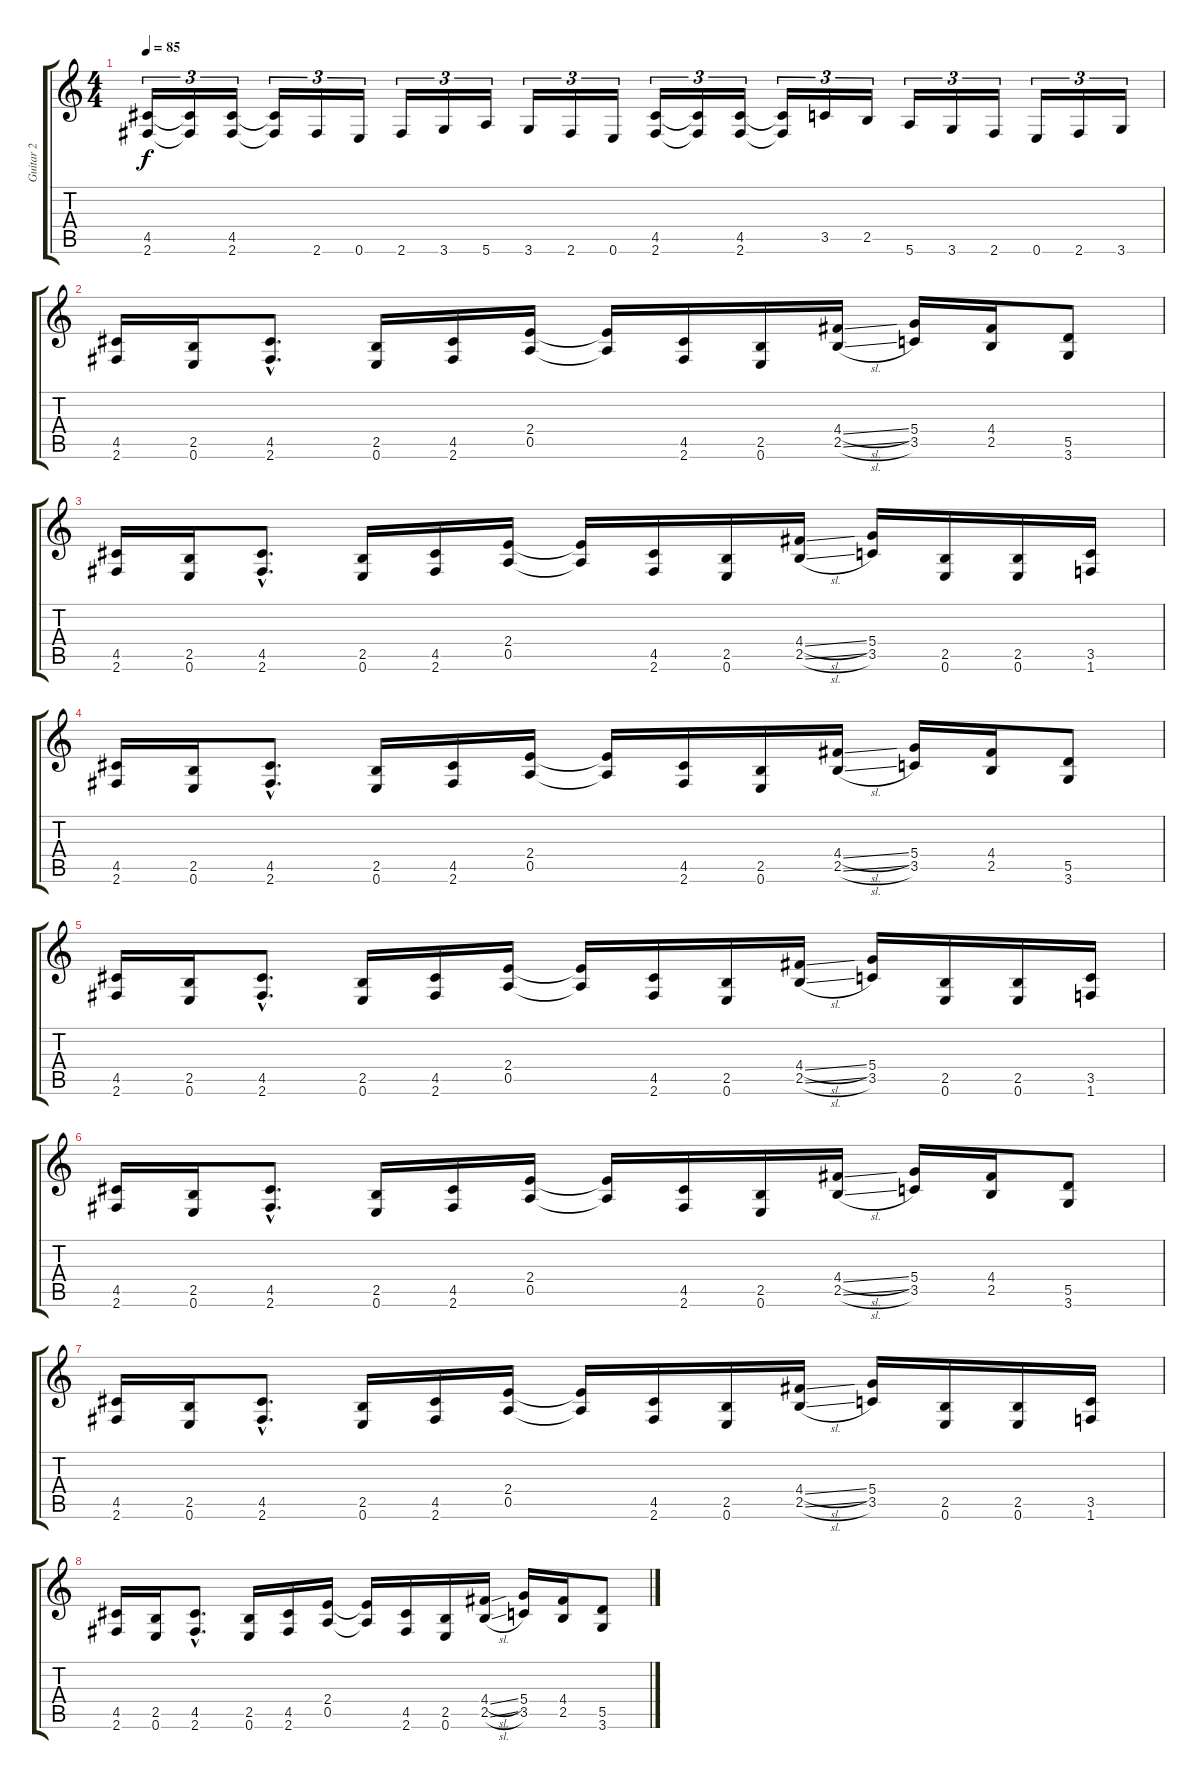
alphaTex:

\track ("Guitar 2" "Guitar 2") {instrument distortionguitar}
\staff {score tabs}
\tuning (E4 B3 G3 D3 A2 E2) {hide}
\ts (4 4)
\tempo 85
\clef g2
\ks c
(4.5 2.6).16{tu (3 2) dy f} (4.5{t} 2.6{t}).16{tu (3 2)} (4.5 2.6).16{tu (3 2)} (4.5{t} 2.6{t}).16{tu (3 2)} 2.6.16{tu (3 2)} 0.6.16{tu (3 2)} 2.6.16{tu (3 2)} 3.6.16{tu (3 2)} 5.6.16{tu (3 2)} 3.6.16{tu (3 2)} 2.6.16{tu (3 2)} 0.6.16{tu (3 2)} (4.5 2.6).16{tu (3 2)} (4.5{t} 2.6{t}).16{tu (3 2)} (4.5 2.6).16{tu (3 2)} (4.5{t} 2.6{t}).16{tu (3 2)} 3.5.16{tu (3 2)} 2.5.16{tu (3 2)} 5.6.16{tu (3 2)} 3.6.16{tu (3 2)} 2.6.16{tu (3 2)} 0.6.16{tu (3 2)} 2.6.16{tu (3 2)} 3.6.16{tu (3 2)} |
(4.5 2.6).16 (2.5 0.6).16 (4.5{hac} 2.6{hac}).8{d} (2.5 0.6).16 (4.5 2.6).16 (2.4 0.5).16 (2.4{t} 0.5{t}).16 (4.5 2.6).16 (2.5 0.6).16 (4.4{sl} 2.5{sl}).16 (5.4 3.5).16 (4.4 2.5).16 (5.5 3.6).8 |
(4.5 2.6).16 (2.5 0.6).16 (4.5{hac} 2.6{hac}).8{d} (2.5 0.6).16 (4.5 2.6).16 (2.4 0.5).16 (2.4{t} 0.5{t}).16 (4.5 2.6).16 (2.5 0.6).16 (4.4{sl} 2.5{sl}).16 (5.4 3.5).16 (2.5 0.6).16 (2.5 0.6).16 (3.5 1.6).16 |
(4.5 2.6).16 (2.5 0.6).16 (4.5{hac} 2.6{hac}).8{d} (2.5 0.6).16 (4.5 2.6).16 (2.4 0.5).16 (2.4{t} 0.5{t}).16 (4.5 2.6).16 (2.5 0.6).16 (4.4{sl} 2.5{sl}).16 (5.4 3.5).16 (4.4 2.5).16 (5.5 3.6).8 |
(4.5 2.6).16 (2.5 0.6).16 (4.5{hac} 2.6{hac}).8{d} (2.5 0.6).16 (4.5 2.6).16 (2.4 0.5).16 (2.4{t} 0.5{t}).16 (4.5 2.6).16 (2.5 0.6).16 (4.4{sl} 2.5{sl}).16 (5.4 3.5).16 (2.5 0.6).16 (2.5 0.6).16 (3.5 1.6).16 |
(4.5 2.6).16 (2.5 0.6).16 (4.5{hac} 2.6{hac}).8{d} (2.5 0.6).16 (4.5 2.6).16 (2.4 0.5).16 (2.4{t} 0.5{t}).16 (4.5 2.6).16 (2.5 0.6).16 (4.4{sl} 2.5{sl}).16 (5.4 3.5).16 (4.4 2.5).16 (5.5 3.6).8 |
(4.5 2.6).16 (2.5 0.6).16 (4.5{hac} 2.6{hac}).8{d} (2.5 0.6).16 (4.5 2.6).16 (2.4 0.5).16 (2.4{t} 0.5{t}).16 (4.5 2.6).16 (2.5 0.6).16 (4.4{sl} 2.5{sl}).16 (5.4 3.5).16 (2.5 0.6).16 (2.5 0.6).16 (3.5 1.6).16 |
(4.5 2.6).16 (2.5 0.6).16 (4.5{hac} 2.6{hac}).8{d} (2.5 0.6).16 (4.5 2.6).16 (2.4 0.5).16 (2.4{t} 0.5{t}).16 (4.5 2.6).16 (2.5 0.6).16 (4.4{sl} 2.5{sl}).16 (5.4 3.5).16 (4.4 2.5).16 (5.5 3.6).8
